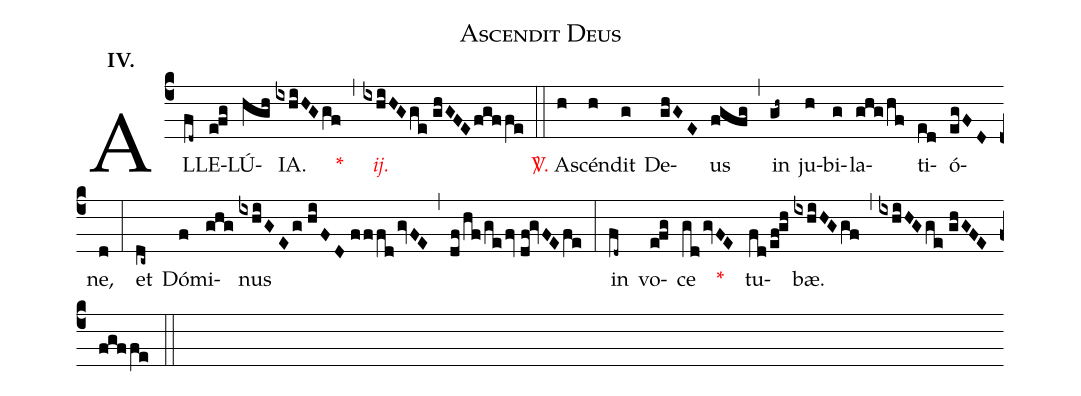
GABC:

name:Ascendit Deus;
mode:IV.;
office-part:Alleluia;
%%
(c4) AL(fd~)LE(e!fg)LÚ(hgh)IA.(ixhiHGgf) <v>\red{*}</v>(,) <v>\redit{ij.}</v>(ixhiHG/ge//ghGFE/fgffe) (::) <v>\red{\Vbar.}</v> A(h)scén(h)dit(g) De(ghGE)us(fgfg) (,) in(gh~) ju(h)bi(g)la(ghg/hf)ti(ed)ó(egFD)ne,(d) (:) et(dc~) Dó(f)mi(ghg)nus(ixhiGE/g//hiFD//fffd/gvFE) (,) (df/hf/ge/fv///df!gvFE/fe) (:) in(fd~) vo(e!fg)ce(gd/gvFE) <v>\red{*}</v>() tu(fd/ef!gh)bæ.(ixhiHG/gf) (,) (ixhiHG/ge//ghGFE/fgffe) (::)
